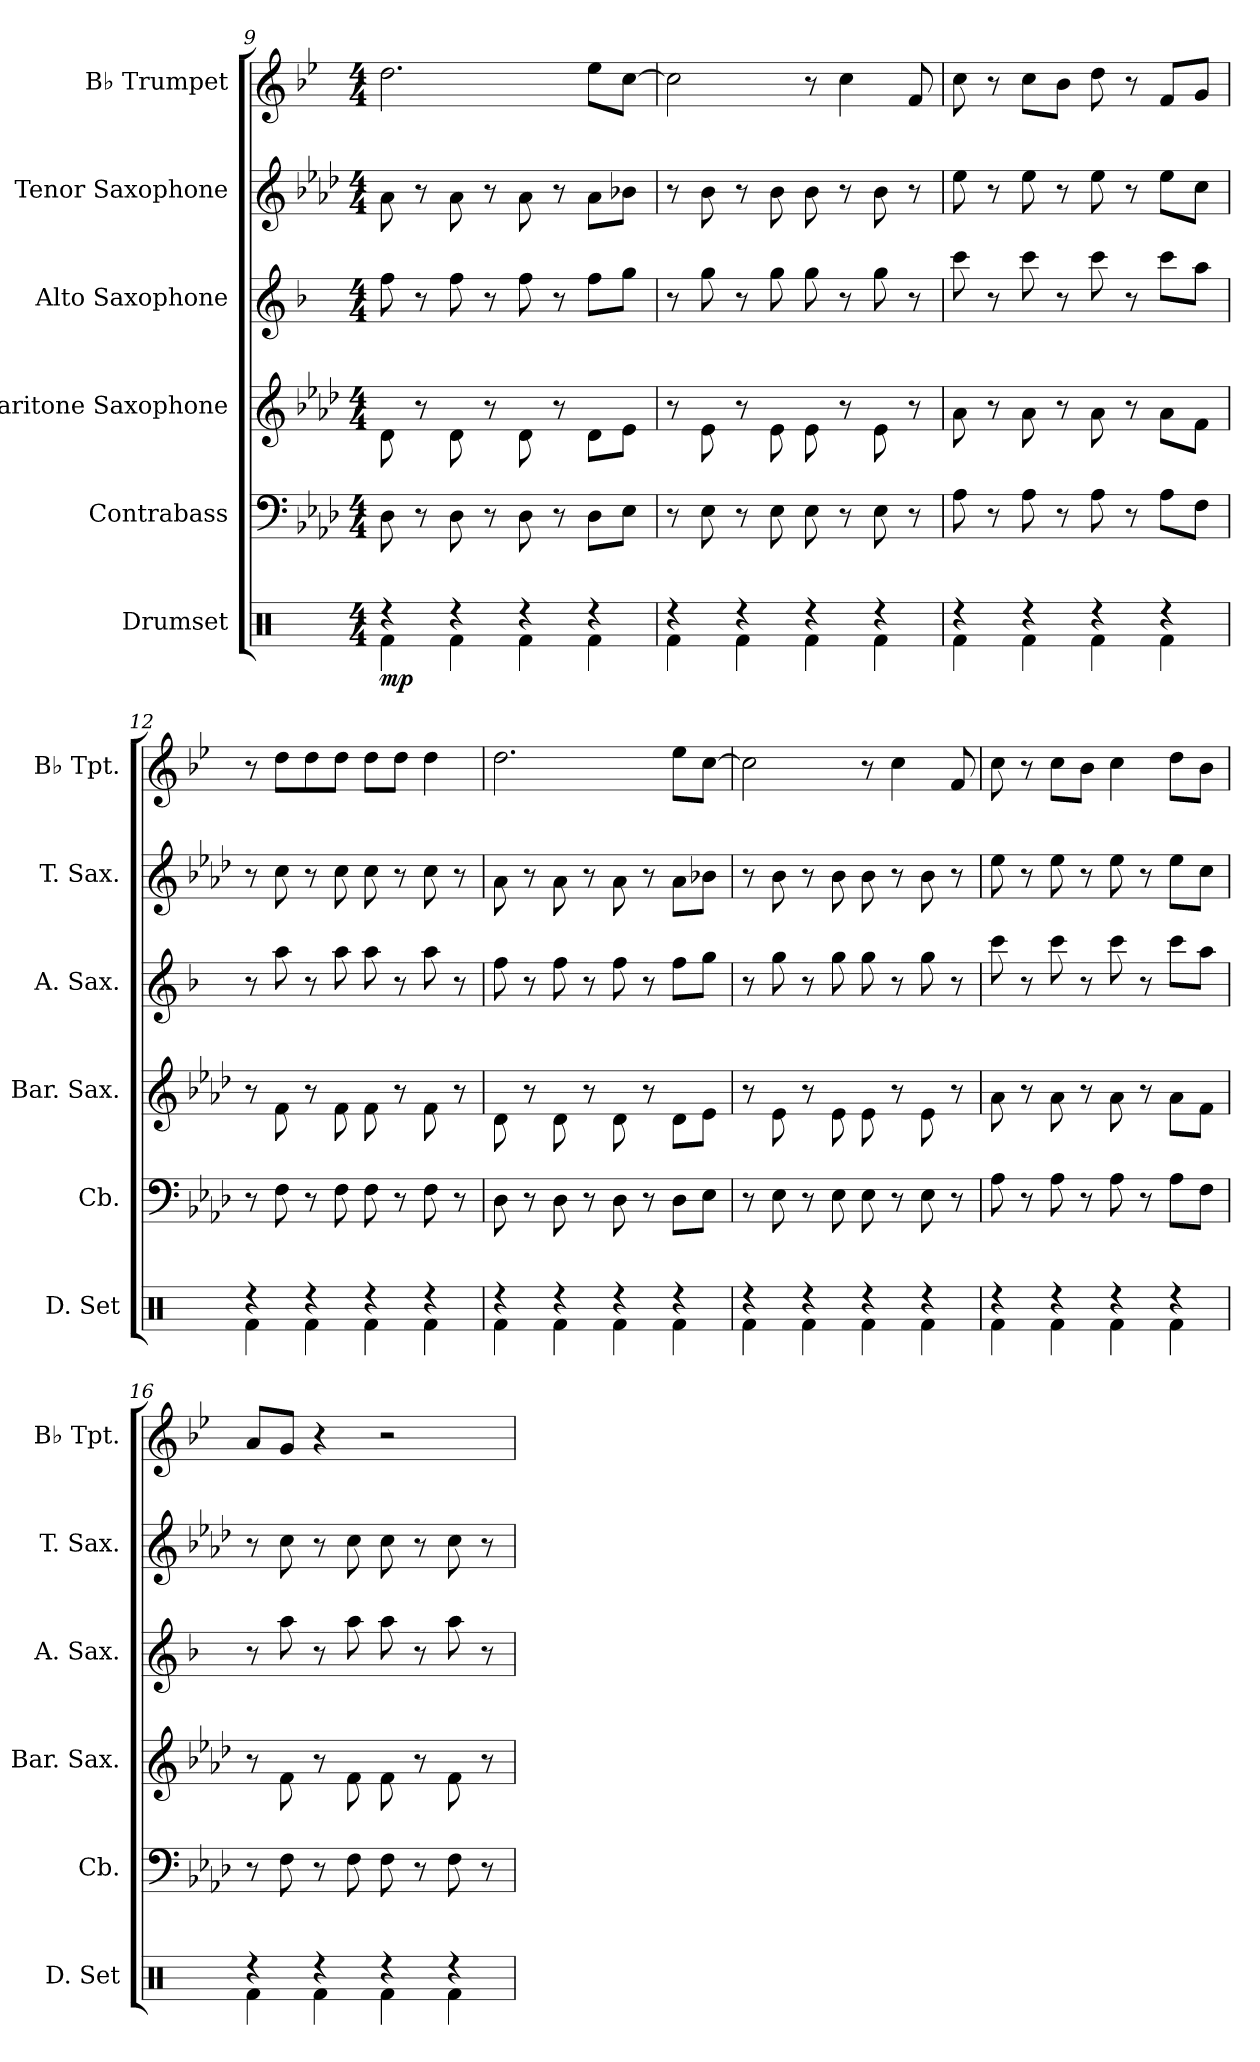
**kern	**dynam	**kern	**kern	**kern	**kern	**kern
*part6	*part6	*part5	*part4	*part3	*part2	*part1
*staff6	*staff6	*staff5	*staff4	*staff3	*staff2	*staff1
*I"Drumset	*	*I"Contrabass	*I"Baritone Saxophone	*I"Alto Saxophone	*I"Tenor Saxophone	*I"B♭ Trumpet
*I'D. Set	*	*I'Cb.	*I'Bar. Sax.	*I'A. Sax.	*I'T. Sax.	*I'B♭ Tpt.
*clefX	*	*clefF4	*clefG2	*clefG2	*clefG2	*clefG2
*	*	*ITrd7c12	*ITrd12c21	*ITrd5c9	*ITrd8c14	*ITrd1c2
*k[]	*	*k[b-e-a-d-]	*k[b-e-a-d-]	*k[b-e-a-d-]	*k[b-e-a-d-]	*k[b-e-a-d-]
*M4/4	*	*M4/4	*M4/4	*M4/4	*M4/4	*M4/4
=9	=9	=9	=9	=9	=9	=9
*^	*	*	*	*	*	*
!	!	!LO:DY:b	!	!	!	!	!
4r	4Rf\	mp	8DD-\	8D-\	8a-\	8A-\	2.cc\
.	.	.	8r	8r	8r	8r	.
4r	4Rf\	.	8DD-\	8D-\	8a-\	8A-\	.
.	.	.	8r	8r	8r	8r	.
4r	4Rf\	.	8DD-\	8D-\	8a-\	8A-\	.
.	.	.	8r	8r	8r	8r	.
4r	4Rf\	.	8DD-\L	8D-\L	8a-\L	8A-\L	8dd-\L
.	.	.	8EE-\J	8E-\J	8b-\J	8B-X\J	[8b-\J
!!LO:LB:g=z
=10	=10	=10	=10	=10	=10	=10	=10
4r	4Rf\	.	8r	8r	8r	8r	2b-\]
.	.	.	8EE-\	8E-\	8b-\	8B-\	.
4r	4Rf\	.	8r	8r	8r	8r	.
.	.	.	8EE-\	8E-\	8b-\	8B-\	.
4r	4Rf\	.	8EE-\	8E-\	8b-\	8B-\	8r
.	.	.	8r	8r	8r	8r	4b-\
4r	4Rf\	.	8EE-\	8E-\	8b-\	8B-\	.
.	.	.	8r	8r	8r	8r	8e-/
=11	=11	=11	=11	=11	=11	=11	=11
4r	4Rf\	.	8AA-\	8A-\	8ee-\	8e-\	8b-\
.	.	.	8r	8r	8r	8r	8r
4r	4Rf\	.	8AA-\	8A-\	8ee-\	8e-\	8b-\L
.	.	.	8r	8r	8r	8r	8a-\J
4r	4Rf\	.	8AA-\	8A-\	8ee-\	8e-\	8cc\
.	.	.	8r	8r	8r	8r	8r
4r	4Rf\	.	8AA-\L	8A-\L	8ee-\L	8e-\L	8e-/L
.	.	.	8FF\J	8F\J	8cc\J	8c\J	8f/J
=12	=12	=12	=12	=12	=12	=12	=12
4r	4Rf\	.	8r	8r	8r	8r	8r
.	.	.	8FF\	8F\	8cc\	8c\	8cc\L
4r	4Rf\	.	8r	8r	8r	8r	8cc\
.	.	.	8FF\	8F\	8cc\	8c\	8cc\J
4r	4Rf\	.	8FF\	8F\	8cc\	8c\	8cc\L
.	.	.	8r	8r	8r	8r	8cc\J
4r	4Rf\	.	8FF\	8F\	8cc\	8c\	4cc\
.	.	.	8r	8r	8r	8r	.
=13	=13	=13	=13	=13	=13	=13	=13
4r	4Rf\	.	8DD-\	8D-\	8a-\	8A-\	2.cc\
.	.	.	8r	8r	8r	8r	.
4r	4Rf\	.	8DD-\	8D-\	8a-\	8A-\	.
.	.	.	8r	8r	8r	8r	.
4r	4Rf\	.	8DD-\	8D-\	8a-\	8A-\	.
.	.	.	8r	8r	8r	8r	.
4r	4Rf\	.	8DD-\L	8D-\L	8a-\L	8A-\L	8dd-\L
.	.	.	8EE-\J	8E-\J	8b-\J	8B-X\J	[8b-\J
!!LO:PB:g=z
=14	=14	=14	=14	=14	=14	=14	=14
4r	4Rf\	.	8r	8r	8r	8r	2b-\]
.	.	.	8EE-\	8E-\	8b-\	8B-\	.
4r	4Rf\	.	8r	8r	8r	8r	.
.	.	.	8EE-\	8E-\	8b-\	8B-\	.
4r	4Rf\	.	8EE-\	8E-\	8b-\	8B-\	8r
.	.	.	8r	8r	8r	8r	4b-\
4r	4Rf\	.	8EE-\	8E-\	8b-\	8B-\	.
.	.	.	8r	8r	8r	8r	8e-/
=15	=15	=15	=15	=15	=15	=15	=15
4r	4Rf\	.	8AA-\	8A-\	8ee-\	8e-\	8b-\
.	.	.	8r	8r	8r	8r	8r
4r	4Rf\	.	8AA-\	8A-\	8ee-\	8e-\	8b-\L
.	.	.	8r	8r	8r	8r	8a-\J
4r	4Rf\	.	8AA-\	8A-\	8ee-\	8e-\	4b-\
.	.	.	8r	8r	8r	8r	.
4r	4Rf\	.	8AA-\L	8A-\L	8ee-\L	8e-\L	8cc\L
.	.	.	8FF\J	8F\J	8cc\J	8c\J	8a-\J
=16	=16	=16	=16	=16	=16	=16	=16
4r	4Rf\	.	8r	8r	8r	8r	8g/L
.	.	.	8FF\	8F\	8cc\	8c\	8f/J
4r	4Rf\	.	8r	8r	8r	8r	4r
.	.	.	8FF\	8F\	8cc\	8c\	.
4r	4Rf\	.	8FF\	8F\	8cc\	8c\	2r
.	.	.	8r	8r	8r	8r	.
4r	4Rf\	.	8FF\	8F\	8cc\	8c\	.
.	.	.	8r	8r	8r	8r	.
*v	*v	*	*	*	*	*	*
=	=	=	=	=	=	=
*-	*-	*-	*-	*-	*-	*-
